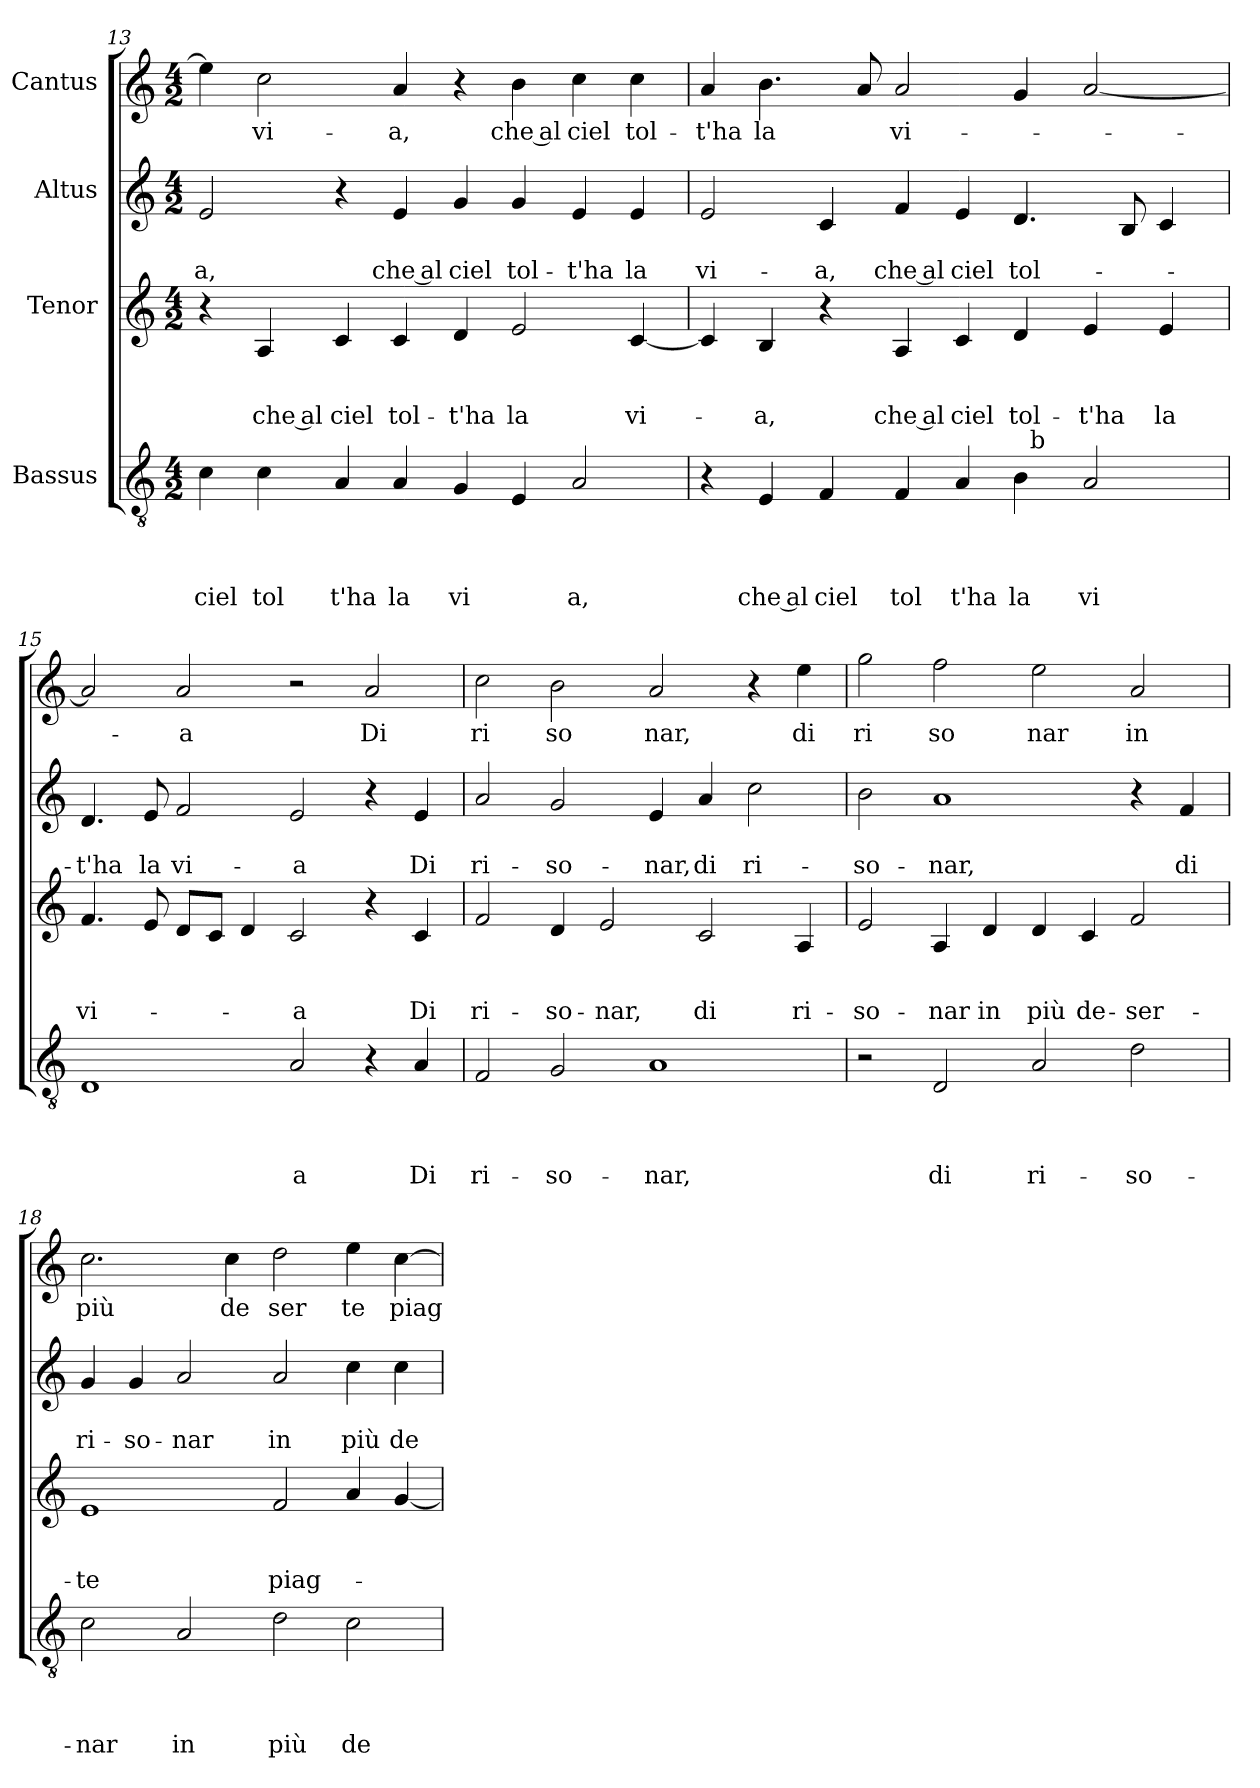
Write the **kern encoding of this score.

**kern	**text	**text	**text	**text	**kern	**text	**text	**text	**kern	**text	**text	**kern	**text
*part4	*part4	*part4	*part4	*part4	*part3	*part3	*part3	*part3	*part2	*part2	*part2	*part1	*part1
*staff4	*staff4	*staff4	*staff4	*staff4	*staff3	*staff3	*staff3	*staff3	*staff2	*staff2	*staff2	*staff1	*staff1
*I"Bassus	*	*	*	*	*I"Tenor	*	*	*	*I"Altus	*	*	*I"Cantus	*
*clefGv2	*	*	*	*	*clefG2	*	*	*	*clefG2	*	*	*clefG2	*
*k[]	*	*	*	*	*k[]	*	*	*	*k[]	*	*	*k[]	*
*C:	*	*	*	*	*C:	*	*	*	*C:	*	*	*C:	*
*M4/2	*	*	*	*	*M4/2	*	*	*	*M4/2	*	*	*M4/2	*
=13	=13	=13	=13	=13	=13	=13	=13	=13	=13	=13	=13	=13	=13
!	!	!	!	!LO:LY:b	!	!	!	!	!	!	!LO:LY:b	!	!
4c\	.	.	.	ciel	4r	.	.	.	2e/	.	-a,	4ee\]	.
!	!	!	!	!LO:LY:b	!	!	!	!LO:LY:b:rj	!	!	!	!	!LO:LY:b
4c\	.	.	.	tol	4A/	.	.	che al	.	.	.	2cc\	vi-
!	!	!	!	!LO:LY:b	!	!	!	!LO:LY:b	!	!	!	!	!
4A/	.	.	.	t'ha	4c/	.	.	ciel	4r	.	.	.	.
!	!	!	!	!LO:LY:b	!	!	!	!LO:LY:b	!	!	!LO:LY:b:rj	!	!LO:LY:b
4A/	.	.	.	la	4c/	.	.	tol-	4e/	.	che al	4a/	-a,
!	!	!	!	!LO:LY:b	!	!	!	!LO:LY:b	!	!	!LO:LY:b	!	!
4G/	.	.	.	vi	4d/	.	.	-t'ha	4g/	.	ciel	4r	.
!	!	!	!	!	!	!	!	!LO:LY:b	!	!	!LO:LY:b	!	!LO:LY:b:rj
4E/	.	.	.	.	2e/	.	.	la	4g/	.	tol-	4b\	che al
!	!	!	!	!LO:LY:b	!	!	!	!	!	!	!LO:LY:b	!	!LO:LY:b
2A/	.	.	.	a,	.	.	.	.	4e/	.	-t'ha	4cc\	ciel
!	!	!	!	!	!	!	!	!LO:LY:b	!	!	!LO:LY:b	!	!LO:LY:b
.	.	.	.	.	[<4c/	.	.	vi-	4e/	.	la	4cc\	tol-
=14	=14	=14	=14	=14	=14	=14	=14	=14	=14	=14	=14	=14	=14
!	!	!	!	!	!	!	!	!	!	!	!LO:LY:b	!	!LO:LY:b
*^	*	*	*	*	*	*	*	*	*	*	*	*	*
4r	1ryy	.	.	.	.	4c/]	.	.	.	2e/	.	vi-	4a/	-t'ha
!	!	!	!	!	!LO:LY:b:rj	!	!	!	!LO:LY:b	!	!	!	!	!LO:LY:b
4E/	.	.	.	.	che al	4B/	.	.	-a,	.	.	.	4.b\	la
!	!	!	!	!	!LO:LY:b	!	!	!	!	!	!	!LO:LY:b	!	!
4F/	.	.	.	.	ciel	4r	.	.	.	4c/	.	-a,	.	.
.	.	.	.	.	.	.	.	.	.	.	.	.	8a/	.
!	!	!	!	!	!LO:LY:b	!	!	!	!LO:LY:b:rj	!	!	!LO:LY:b:rj	!	!LO:LY:b
4F/	.	.	.	.	tol	4A/	.	.	che al	4f/	.	che al	2a/	vi-
!	!	!	!	!	!LO:LY:b	!	!	!	!LO:LY:b	!	!	!LO:LY:b	!	!
4A/	4ryy	.	.	.	t'ha	4c/	.	.	ciel	4e/	.	ciel	.	.
!	!	!	!	!	!LO:LY:b	!	!	!	!LO:LY:b	!	!	!LO:LY:b	!	!
4B\	32ryy	.	.	.	la	4d/	.	.	tol-	4.d/	.	tol-	4g/	.
!	!LO:TX:a:t=b	!	!	!	!	!	!	!	!	!	!	!	!	!
.	2ryy	.	.	.	.	.	.	.	.	.	.	.	.	.
!	!	!	!	!	!LO:LY:b	!	!	!	!LO:LY:b	!	!	!	!	!
2A/	.	.	.	.	vi	4e/	.	.	-t'ha	.	.	.	[<2a/	.
.	.	.	.	.	.	.	.	.	.	8B/	.	.	.	.
!	!	!	!	!	!	!	!	!	!LO:LY:b	!	!	!	!	!
.	.	.	.	.	.	4e/	.	.	la	4c/	.	.	.	.
.	8..ryy	.	.	.	.	.	.	.	.	.	.	.	.	.
!!LO:LB:g=z
=15	=15	=15	=15	=15	=15	=15	=15	=15	=15	=15	=15	=15	=15	=15
!	!	!	!	!	!	!	!	!	!LO:LY:b	!	!	!LO:LY:b	!	!
*v	*v	*	*	*	*	*	*	*	*	*	*	*	*	*
1D	.	.	.	.	4.f/	.	.	vi-	4.d/	.	-t'ha	2a/]	.
!	!	!	!	!	!	!	!	!	!	!	!LO:LY:b	!	!
.	.	.	.	.	8e/	.	.	.	8e/	.	la	.	.
!	!	!	!	!	!	!	!	!	!	!	!LO:LY:b	!	!LO:LY:b
.	.	.	.	.	8d/L	.	.	.	2f/	.	vi-	2a/	-a
.	.	.	.	.	8c/J	.	.	.	.	.	.	.	.
.	.	.	.	.	4d/	.	.	.	.	.	.	.	.
!	!	!	!	!LO:LY:b	!	!	!	!LO:LY:b	!	!	!LO:LY:b	!	!
2A/	.	.	.	a	2c/	.	.	-a	2e/	.	-a	2r	.
!	!	!	!	!	!	!	!	!	!	!	!	!	!LO:LY:b
4r	.	.	.	.	4r	.	.	.	4r	.	.	2a/	Di
!	!	!	!	!LO:LY:b	!	!	!	!LO:LY:b	!	!	!LO:LY:b	!	!
4A/	.	.	.	Di	4c/	.	.	Di	4e/	.	Di	.	.
=16	=16	=16	=16	=16	=16	=16	=16	=16	=16	=16	=16	=16	=16
!	!	!	!	!LO:LY:b	!	!	!	!LO:LY:b	!	!	!LO:LY:b	!	!LO:LY:b
2F/	.	.	.	ri-	2f/	.	.	ri-	2a/	.	ri-	2cc\	ri
!	!	!	!	!LO:LY:b	!	!	!	!LO:LY:b	!	!	!LO:LY:b	!	!LO:LY:b
2G/	.	.	.	-so-	4d/	.	.	-so-	2g/	.	-so-	2b\	so
!	!	!	!	!	!	!	!	!LO:LY:b	!	!	!	!	!
.	.	.	.	.	2e/	.	.	-nar,	.	.	.	.	.
!	!	!	!	!LO:LY:b	!	!	!	!	!	!	!LO:LY:b	!	!LO:LY:b
1A	.	.	.	-nar,	.	.	.	.	4e/	.	-nar,	2a/	nar,
!	!	!	!	!	!	!	!	!LO:LY:b	!	!	!LO:LY:b	!	!
.	.	.	.	.	2c/	.	.	di	4a/	.	di	.	.
!	!	!	!	!	!	!	!	!	!	!	!LO:LY:b	!	!
.	.	.	.	.	.	.	.	.	2cc\	.	ri-	4r	.
!	!	!	!	!	!	!	!	!LO:LY:b	!	!	!	!	!LO:LY:b
.	.	.	.	.	4A/	.	.	ri-	.	.	.	4ee\	di
=17	=17	=17	=17	=17	=17	=17	=17	=17	=17	=17	=17	=17	=17
!	!	!	!	!	!	!	!	!LO:LY:b	!	!	!LO:LY:b	!	!LO:LY:b
2r	.	.	.	.	2e/	.	.	-so-	2b\	.	-so-	2gg\	ri
!	!	!	!	!LO:LY:b	!	!	!	!LO:LY:b	!	!	!LO:LY:b	!	!LO:LY:b
2D/	.	.	.	di	4A/	.	.	-nar	1a	.	-nar,	2ff\	so
!	!	!	!	!	!	!	!	!LO:LY:b	!	!	!	!	!
.	.	.	.	.	4d/	.	.	in	.	.	.	.	.
!	!	!	!	!LO:LY:b	!	!	!	!LO:LY:b	!	!	!	!	!LO:LY:b
2A/	.	.	.	ri-	4d/	.	.	più	.	.	.	2ee\	nar
!	!	!	!	!	!	!	!	!LO:LY:b	!	!	!	!	!
.	.	.	.	.	4c/	.	.	de-	.	.	.	.	.
!	!	!	!	!LO:LY:b	!	!	!	!LO:LY:b	!	!	!	!	!LO:LY:b
2d\	.	.	.	-so-	2f/	.	.	-ser-	4r	.	.	2a/	in
!	!	!	!	!	!	!	!	!	!	!	!LO:LY:b	!	!
.	.	.	.	.	.	.	.	.	4f/	.	di	.	.
=18	=18	=18	=18	=18	=18	=18	=18	=18	=18	=18	=18	=18	=18
!	!	!	!	!LO:LY:b	!	!	!	!LO:LY:b	!	!	!LO:LY:b	!	!LO:LY:b
2c\	.	.	.	-nar	1e	.	.	-te	4g/	.	ri-	2.cc\	più
!	!	!	!	!	!	!	!	!	!	!	!LO:LY:b	!	!
.	.	.	.	.	.	.	.	.	4g/	.	-so-	.	.
!	!	!	!	!LO:LY:b	!	!	!	!	!	!	!LO:LY:b	!	!
2A/	.	.	.	in	.	.	.	.	2a/	.	-nar	.	.
!	!	!	!	!	!	!	!	!	!	!	!	!	!LO:LY:b
.	.	.	.	.	.	.	.	.	.	.	.	4cc\	de
!	!	!	!	!LO:LY:b	!	!	!	!LO:LY:b	!	!	!LO:LY:b	!	!LO:LY:b
2d\	.	.	.	più	2f/	.	.	piag-	2a/	.	in	2dd\	ser
!	!	!	!	!LO:LY:b	!	!	!	!	!	!	!LO:LY:b	!	!LO:LY:b
2c\	.	.	.	de-	4a/	.	.	.	4cc\	.	più	4ee\	te
!	!	!	!	!	!	!	!	!	!	!	!LO:LY:b	!	!LO:LY:b
.	.	.	.	.	[<4g/	.	.	.	4cc\	.	de-	[<4cc\	piag
=	=	=	=	=	=	=	=	=	=	=	=	=	=
*-	*-	*-	*-	*-	*-	*-	*-	*-	*-	*-	*-	*-	*-
